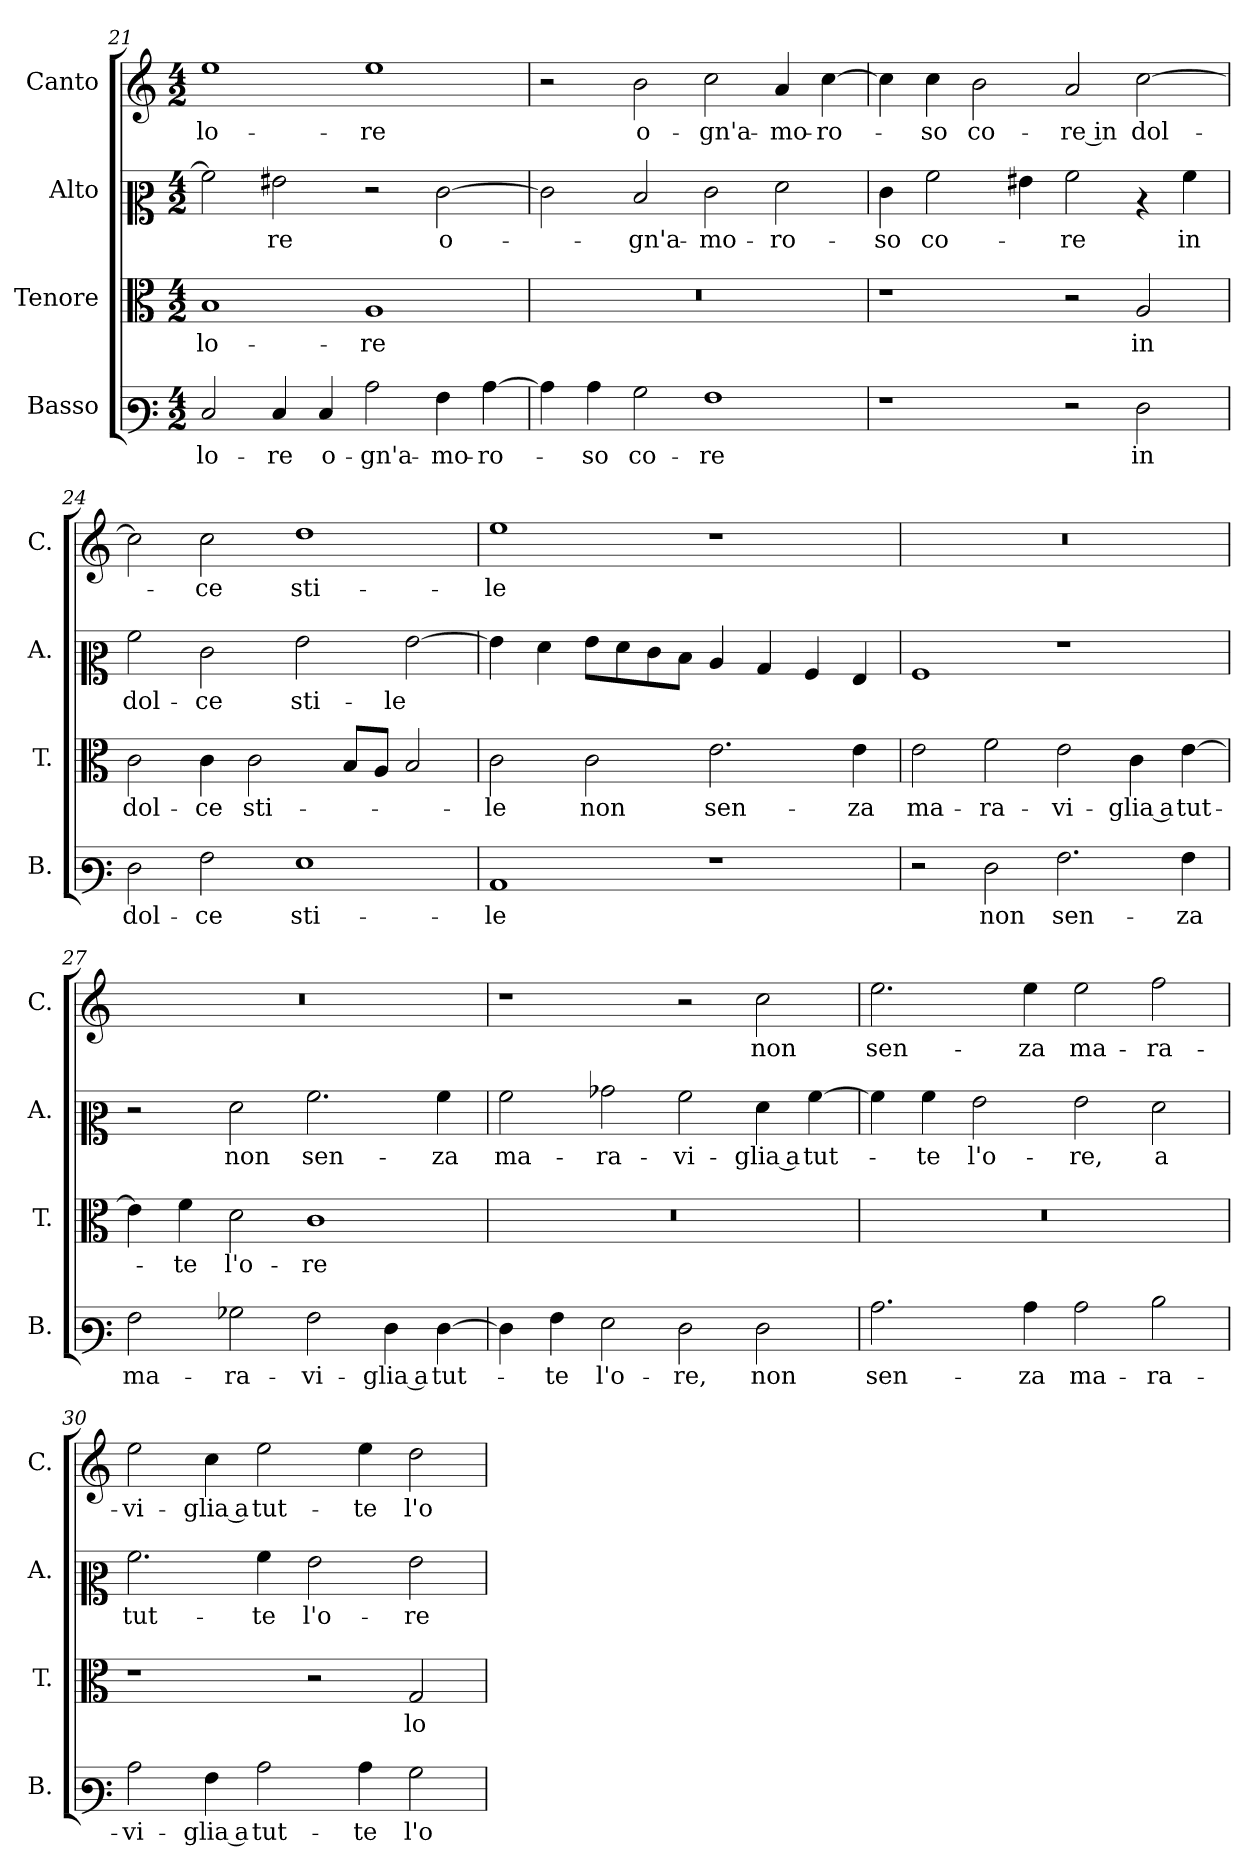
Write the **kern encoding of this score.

**kern	**text	**kern	**text	**kern	**text	**kern	**text
*part4	*part4	*part3	*part3	*part2	*part2	*part1	*part1
*staff4	*staff4	*staff3	*staff3	*staff2	*staff2	*staff1	*staff1
*I"Basso	*	*I"Tenore	*	*I"Alto	*	*I"Canto	*
*I'B.	*	*I'T.	*	*I'A.	*	*I'C.	*
*clefF3	*	*clefC3	*	*clefC2	*	*clefG2	*
*k[]	*	*k[]	*	*k[]	*	*k[]	*
*M4/2	*	*M4/2	*	*M4/2	*	*M4/2	*
=21	=21	=21	=21	=21	=21	=21	=21
!	!LO:LY:b	!	!LO:LY:b	!	!	!	!LO:LY:b
2E/	-lo-	1B	-lo-	2a\]	.	1ee	-lo-
!	!LO:LY:b	!	!	!	!LO:LY:b	!	!
4E/	-re	.	.	2g#X\	-re	.	.
!	!LO:LY:b	!	!	!	!	!	!
4E/	o-	.	.	.	.	.	.
!	!LO:LY:b	!	!LO:LY:b	!	!	!	!LO:LY:b
2c\	-gn'a-	1A	-re	2r	.	1ee	-re
!	!LO:LY:b	!	!	!	!LO:LY:b	!	!
4A\	-mo-	.	.	[2e\	o-	.	.
!	!LO:LY:b	!	!	!	!	!	!
[4c\	-ro-	.	.	.	.	.	.
=22	=22	=22	=22	=22	=22	=22	=22
4c\]	.	0r	.	2e\]	.	2r	.
!	!LO:LY:b	!	!	!	!	!	!
4c\	-so	.	.	.	.	.	.
!	!LO:LY:b	!	!	!	!LO:LY:b	!	!LO:LY:b
2B\	co-	.	.	2d/	gn'a-	2b\	o-
!	!LO:LY:b	!	!	!	!LO:LY:b	!	!LO:LY:b
1A	-re	.	.	2e\	-mo-	2cc\	-gn'a-
!	!	!	!	!	!LO:LY:b	!	!LO:LY:b
.	.	.	.	2f\	-ro-	4a/	-mo-
!	!	!	!	!	!	!	!LO:LY:b
.	.	.	.	.	.	[4cc\	-ro-
=23	=23	=23	=23	=23	=23	=23	=23
!	!	!	!	!	!LO:LY:b	!	!
1r	.	1r	.	4e\	-so	4cc\]	.
!	!	!	!	!	!LO:LY:b	!	!LO:LY:b
.	.	.	.	2a\	co-	4cc\	-so
!	!	!	!	!	!	!	!LO:LY:b
.	.	.	.	.	.	2b\	co-
.	.	.	.	4g#X\	.	.	.
!	!	!	!	!	!LO:LY:b	!	!LO:LY:b
2r	.	2r	.	2a\	-re	2a/	-re in
!	!LO:LY:b	!	!LO:LY:b	!	!	!	!LO:LY:b
2F\	in	2A/	in	4rc	.	[2cc\	dol-
!	!	!	!	!	!LO:LY:b	!	!
.	.	.	.	4a\	in	.	.
!!LO:LB:g=z
=24	=24	=24	=24	=24	=24	=24	=24
!	!LO:LY:b	!	!LO:LY:b	!	!LO:LY:b	!	!
2F\	dol-	2c\	dol-	2a\	dol-	2cc\]	.
!	!LO:LY:b	!	!LO:LY:b	!	!LO:LY:b	!	!LO:LY:b
2A\	-ce	4c\	-ce	2e\	-ce	2cc\	-ce
!	!	!	!LO:LY:b	!	!	!	!
.	.	2c\	sti-	.	.	.	.
!	!LO:LY:b	!	!	!	!LO:LY:b	!	!LO:LY:b
1G	sti-	.	.	2g\	sti-	1dd	sti-
.	.	8B/L	.	.	.	.	.
.	.	8A/J	.	.	.	.	.
!	!	!	!	!	!LO:LY:b	!	!
.	.	2B/	.	[2g\	-le	.	.
=25	=25	=25	=25	=25	=25	=25	=25
!	!LO:LY:b	!	!LO:LY:b	!	!	!	!LO:LY:b
1C	-le	2c\	-le	4g\]	.	1ee	-le
.	.	.	.	4f\	.	.	.
!	!	!	!LO:LY:b	!	!	!	!
.	.	2c\	non	8g\L	.	.	.
.	.	.	.	8f\	.	.	.
.	.	.	.	8e\	.	.	.
.	.	.	.	8d\J	.	.	.
!	!	!	!LO:LY:b	!	!	!	!
1r	.	2.e\	sen-	4c/	.	1r	.
.	.	.	.	4B/	.	.	.
.	.	.	.	4A/	.	.	.
!	!	!	!LO:LY:b	!	!	!	!
.	.	4e\	-za	4G/	.	.	.
=26	=26	=26	=26	=26	=26	=26	=26
!	!	!	!LO:LY:b	!	!	!	!
2r	.	2e\	ma-	1A	.	0r	.
!	!LO:LY:b	!	!LO:LY:b	!	!	!	!
2F\	non	2f\	-ra-	.	.	.	.
!	!LO:LY:b	!	!LO:LY:b	!	!	!	!
2.A\	sen-	2e\	-vi-	1r	.	.	.
!	!	!	!LO:LY:b	!	!	!	!
.	.	4c\	-glia a	.	.	.	.
!	!LO:LY:b	!	!LO:LY:b	!	!	!	!
4A\	-za	[4e\	tut-	.	.	.	.
=27	=27	=27	=27	=27	=27	=27	=27
!	!LO:LY:b	!	!	!	!	!	!
2A\	ma-	4e\]	.	2r	.	0r	.
!	!	!	!LO:LY:b	!	!	!	!
.	.	4f\	-te	.	.	.	.
!	!LO:LY:b	!	!LO:LY:b	!	!LO:LY:b	!	!
2B-X\	-ra-	2d\	l'o-	2f\	non	.	.
!	!LO:LY:b	!	!LO:LY:b	!	!LO:LY:b	!	!
2A\	-vi-	1c	-re	2.a\	sen-	.	.
!	!LO:LY:b	!	!	!	!	!	!
4F\	-glia a	.	.	.	.	.	.
!	!LO:LY:b	!	!	!	!LO:LY:b	!	!
[4F\	tut-	.	.	4a\	-za	.	.
!!LO:LB:g=z
=28	=28	=28	=28	=28	=28	=28	=28
!	!	!	!	!	!LO:LY:b	!	!
4F\]	.	0r	.	2a\	ma-	1r	.
!	!LO:LY:b	!	!	!	!	!	!
4A\	-te	.	.	.	.	.	.
!	!LO:LY:b	!	!	!	!LO:LY:b	!	!
2G\	l'o-	.	.	2b-X\	-ra-	.	.
!	!LO:LY:b	!	!	!	!LO:LY:b	!	!
2F\	-re,	.	.	2a\	-vi-	2r	.
!	!LO:LY:b	!	!	!	!LO:LY:b	!	!LO:LY:b
2F\	non	.	.	4f\	-glia a	2cc\	non
!	!	!	!	!	!LO:LY:b	!	!
.	.	.	.	[4a\	tut-	.	.
=29	=29	=29	=29	=29	=29	=29	=29
!	!LO:LY:b	!	!	!	!	!	!LO:LY:b
2.c\	sen-	0r	.	4a\]	.	2.ee\	sen-
!	!	!	!	!	!LO:LY:b	!	!
.	.	.	.	4a\	-te	.	.
!	!	!	!	!	!LO:LY:b	!	!
.	.	.	.	2g\	l'o-	.	.
!	!LO:LY:b	!	!	!	!	!	!LO:LY:b
4c\	-za	.	.	.	.	4ee\	-za
!	!LO:LY:b	!	!	!	!LO:LY:b	!	!LO:LY:b
2c\	ma-	.	.	2g\	-re,	2ee\	ma-
!	!LO:LY:b	!	!	!	!LO:LY:b	!	!LO:LY:b
2d\	-ra-	.	.	2f\	a	2ff\	-ra-
=30	=30	=30	=30	=30	=30	=30	=30
!	!LO:LY:b	!	!	!	!LO:LY:b	!	!LO:LY:b
2c\	-vi-	1r	.	2.a\	tut-	2ee\	-vi-
!	!LO:LY:b	!	!	!	!	!	!LO:LY:b
4A\	-glia a	.	.	.	.	4cc\	-glia a
!	!LO:LY:b	!	!	!	!LO:LY:b	!	!LO:LY:b
2c\	tut-	.	.	4a\	-te	2ee\	tut-
!	!	!	!	!	!LO:LY:b	!	!
.	.	2r	.	2g\	l'o-	.	.
!	!LO:LY:b	!	!	!	!	!	!LO:LY:b
4c\	-te	.	.	.	.	4ee\	-te
!	!LO:LY:b	!	!LO:LY:b	!	!LO:LY:b	!	!LO:LY:b
2B\	l'o-	2G/	lo	2g\	-re	2dd\	l'o-
=	=	=	=	=	=	=	=
*-	*-	*-	*-	*-	*-	*-	*-
